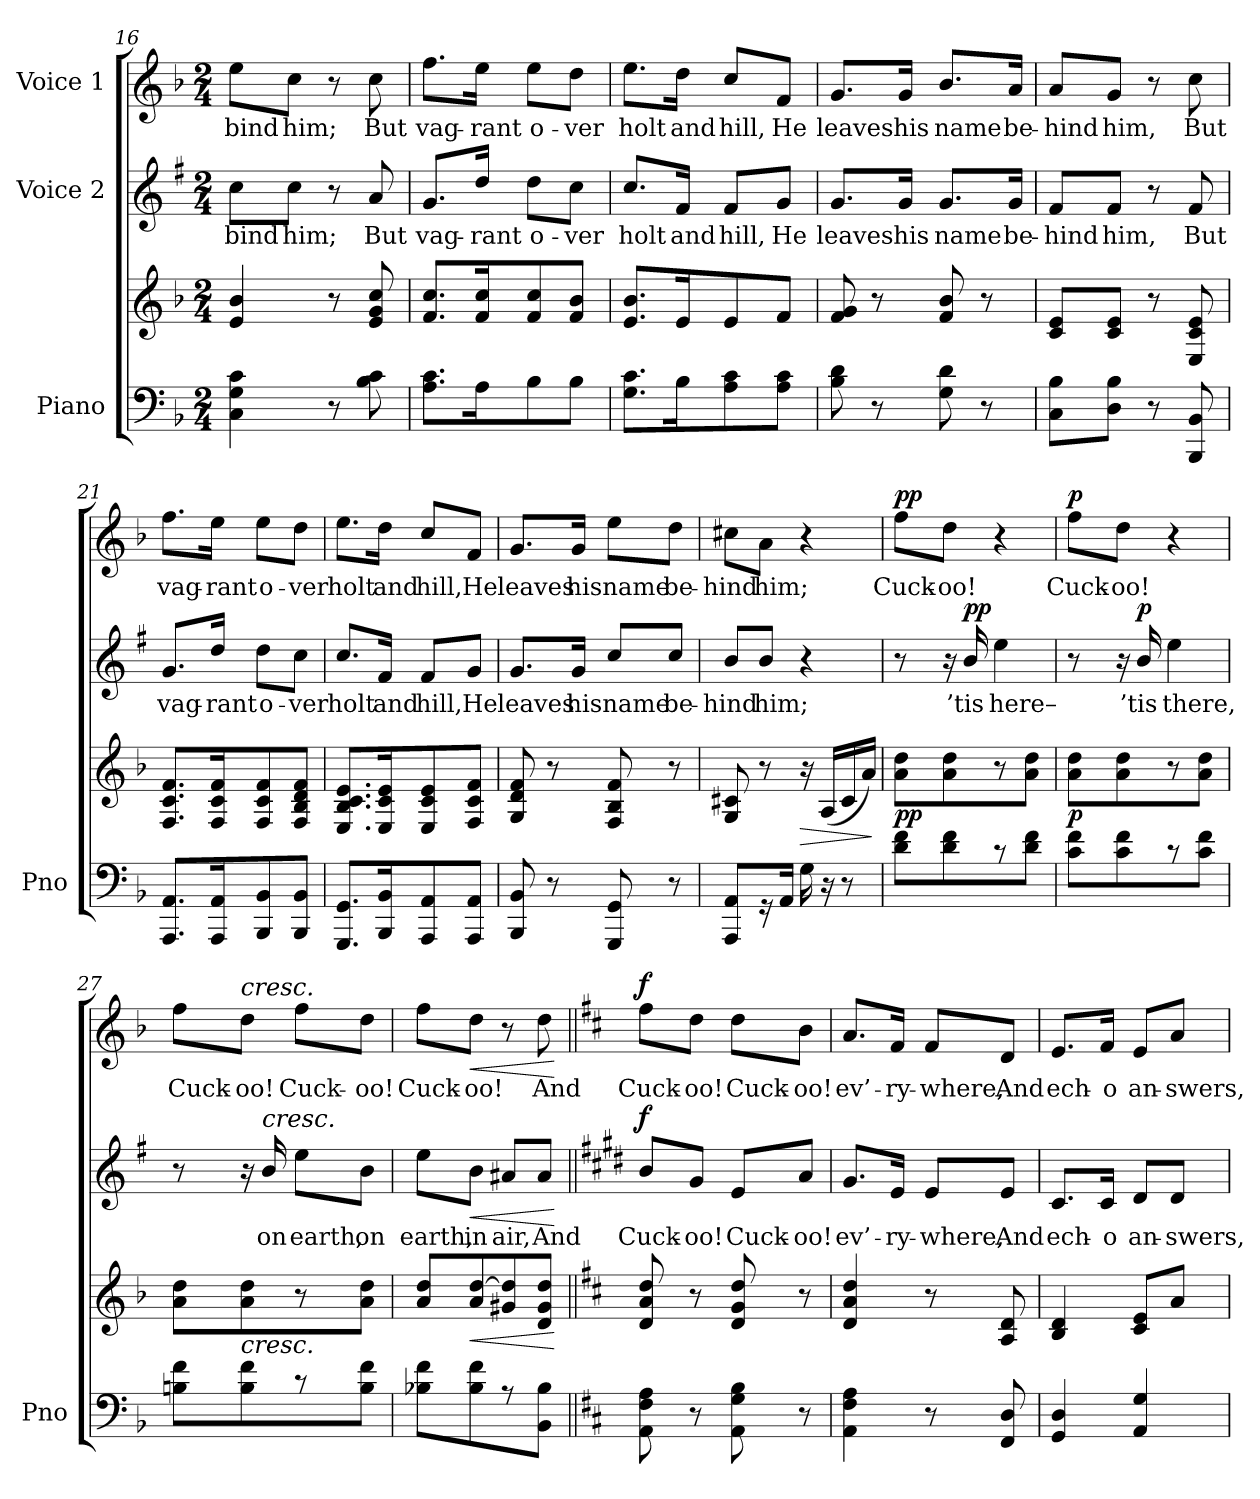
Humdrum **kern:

**kern	**kern	**dynam	**kern	**text	**dynam	**kern	**text	**dynam
*part3	*part3	*part3	*part2	*part2	*part2	*part1	*part1	*part1
*staff4	*staff3	*staff3/4	*staff2	*staff2	*staff2	*staff1	*staff1	*staff1
*I"Piano	*	*	*I"Voice 2	*	*	*I"Voice 1	*	*
*I'Pno	*	*	*	*	*	*	*	*
*clefF4	*clefG2	*	*clefG2	*	*	*clefG2	*	*
*	*	*	*ITrd1c2	*	*	*	*	*
*k[b-]	*k[b-]	*	*k[b-]	*	*	*k[b-]	*	*
*M2/4	*M2/4	*	*M2/4	*	*	*M2/4	*	*
=16	=16	=16	=16	=16	=16	=16	=16	=16
!	!	!	!	!LO:LY:b	!	!	!LO:LY:b	!
4C\ 4G\ 4c\	4e/ 4b-/	.	8b-\L	bind	.	8ee\L	bind	.
!	!	!	!	!LO:LY:b	!	!	!LO:LY:b	!
.	.	.	8b-\J	him;	.	8cc\J	him;	.
8r	8r	.	8r	.	.	8r	.	.
!	!	!	!	!LO:LY:b	!	!	!LO:LY:b	!
8B-\ 8c\	8e/ 8g/ 8cc/	.	8g/	But	.	8cc\	But	.
!!LO:LB:g=z
=17	=17	=17	=17	=17	=17	=17	=17	=17
!	!	!	!	!LO:LY:b	!	!	!LO:LY:b	!
8.A\ 8.c\L	8.f/ 8.cc/L	.	8.f/L	vag-	.	8.ff\L	vag-	.
!	!	!	!	!LO:LY:b	!	!	!LO:LY:b	!
16A\K	16f/ 16cc/K	.	16cc/Jk	-rant	.	16ee\Jk	-rant	.
!	!	!	!	!LO:LY:b	!	!	!LO:LY:b	!
8B-\	8f/ 8cc/	.	8cc\L	o-	.	8ee\L	o-	.
!	!	!	!	!LO:LY:b	!	!	!LO:LY:b	!
8B-\J	8f/ 8b-/J	.	8b-\J	-ver	.	8dd\J	-ver	.
=18	=18	=18	=18	=18	=18	=18	=18	=18
!	!	!	!	!LO:LY:b	!	!	!LO:LY:b	!
8.G\ 8.c\L	8.e/ 8.b-/L	.	8.b-/L	holt	.	8.ee\L	holt	.
!	!	!	!	!LO:LY:b	!	!	!LO:LY:b	!
16B-\K	16e/K	.	16e/Jk	and	.	16dd\Jk	and	.
!	!	!	!	!LO:LY:b	!	!	!LO:LY:b	!
8A\ 8c\	8e/	.	8e/L	hill,	.	8cc/L	hill,	.
!	!	!	!	!LO:LY:b	!	!	!LO:LY:b	!
8A\ 8c\J	8f/J	.	8f/J	He	.	8f/J	He	.
=19	=19	=19	=19	=19	=19	=19	=19	=19
!	!	!	!	!LO:LY:b	!	!	!LO:LY:b	!
8B-\ 8d\	8f/ 8g/	.	8.f/L	leaves	.	8.g/L	leaves	.
8r	8r	.	.	.	.	.	.	.
!	!	!	!	!LO:LY:b	!	!	!LO:LY:b	!
.	.	.	16f/Jk	his	.	16g/Jk	his	.
!	!	!	!	!LO:LY:b	!	!	!LO:LY:b	!
8G\ 8d\	8f/ 8b-/	.	8.f/L	name	.	8.b-/L	name	.
8r	8r	.	.	.	.	.	.	.
!	!	!	!	!LO:LY:b	!	!	!LO:LY:b	!
.	.	.	16f/Jk	be-	.	16a/Jk	be-	.
=20	=20	=20	=20	=20	=20	=20	=20	=20
!	!	!	!	!LO:LY:b	!	!	!LO:LY:b	!
8C\ 8B-\L	8c/ 8e/L	.	8e/L	-hind	.	8a/L	-hind	.
!	!	!	!	!LO:LY:b	!	!	!LO:LY:b	!
8D\ 8B-\J	8c/ 8e/J	.	8e/J	him,	.	8g/J	him,	.
8r	8r	.	8r	.	.	8r	.	.
!	!	!	!	!LO:LY:b	!	!	!LO:LY:b	!
8BBB-/ 8BB-/	8E/ 8c/ 8e/	.	8e/	But	.	8cc\	But	.
!!LO:LB:g=z
=21	=21	=21	=21	=21	=21	=21	=21	=21
!	!	!	!	!LO:LY:b	!	!	!LO:LY:b	!
8.AAA/ 8.AA/L	8.F/ 8.c/ 8.f/L	.	8.f/L	vag-	.	8.ff\L	vag-	.
!	!	!	!	!LO:LY:b	!	!	!LO:LY:b	!
16AAA/ 16AA/K	16F/ 16c/ 16f/K	.	16cc/Jk	-rant	.	16ee\Jk	-rant	.
!	!	!	!	!LO:LY:b	!	!	!LO:LY:b	!
8BBB-/ 8BB-/	8F/ 8c/ 8f/	.	8cc\L	o-	.	8ee\L	o-	.
!	!	!	!	!LO:LY:b	!	!	!LO:LY:b	!
8BBB-/ 8BB-/J	8F/ 8B-/ 8d/ 8f/J	.	8b-\J	-ver	.	8dd\J	-ver	.
=22	=22	=22	=22	=22	=22	=22	=22	=22
!	!	!	!	!LO:LY:b	!	!	!LO:LY:b	!
8.GGG/ 8.GG/L	8.E/ 8.B-/ 8.c/ 8.e/L	.	8.b-/L	holt	.	8.ee\L	holt	.
!	!	!	!	!LO:LY:b	!	!	!LO:LY:b	!
16BBB-/ 16BB-/K	16E/ 16c/ 16e/K	.	16e/Jk	and	.	16dd\Jk	and	.
!	!	!	!	!LO:LY:b	!	!	!LO:LY:b	!
8AAA/ 8AA/	8E/ 8c/ 8e/	.	8e/L	hill,	.	8cc/L	hill,	.
!	!	!	!	!LO:LY:b	!	!	!LO:LY:b	!
8AAA/ 8AA/J	8F/ 8c/ 8f/J	.	8f/J	He	.	8f/J	He	.
=23	=23	=23	=23	=23	=23	=23	=23	=23
!	!	!	!	!LO:LY:b	!	!	!LO:LY:b	!
8BBB-/ 8BB-/	8G/ 8d/ 8f/	.	8.f/L	leaves	.	8.g/L	leaves	.
8r	8r	.	.	.	.	.	.	.
!	!	!	!	!LO:LY:b	!	!	!LO:LY:b	!
.	.	.	16f/Jk	his	.	16g/Jk	his	.
!	!	!	!	!LO:LY:b	!	!	!LO:LY:b	!
8GGG/ 8GG/	8F/ 8B-/ 8f/	.	8b-/L	name	.	8ee\L	name	.
!	!	!	!	!LO:LY:b	!	!	!LO:LY:b	!
8r	8r	.	8b-/J	be-	.	8dd\J	be-	.
=24	=24	=24	=24	=24	=24	=24	=24	=24
!	!	!	!	!LO:LY:b	!	!	!LO:LY:b	!
8AAA/ 8AA/L	8G/ 8c#X/	.	8a/L	-hind	.	8cc#X\L	-hind	.
!	!	!	!	!LO:LY:b	!	!	!LO:LY:b	!
16r	8r	.	8a/J	him;	.	8a\J	him;	.
16AA/Jk	.	.	.	.	.	.	.	.
!	!	!LO:HP:b	!	!	!	!	!	!
16G\	16r	>	4r	.	.	4r	.	.
16r	(>16A/LL	.	.	.	.	.	.	.
8r	16c#/	.	.	.	.	.	.	.
.	16a/JJ)	.	.	.	.	.	.	.
.	.	]	.	.	.	.	.	.
!!LO:PB:g=z
=25	=25	=25	=25	=25	=25	=25	=25	=25
!	!	!LO:DY:b	!	!	!	!	!LO:LY:b	!LO:DY:a
8d\ 8f\L	8a\ 8dd\L	pp	8r	.	.	8ff\L	Cuck-	pp
!	!	!	!	!	!	!	!LO:LY:b	!
8d\ 8f\	8a\ 8dd\	.	16r	.	.	8dd\J	-oo!	.
!	!	!	!	!LO:LY:b	!LO:DY:a	!	!	!
.	.	.	16a/	’tis	pp	.	.	.
!	!	!	!	!LO:LY:b	!	!	!	!
8r	8r	.	4dd\	here–	.	4r	.	.
8d\ 8f\J	8a\ 8dd\J	.	.	.	.	.	.	.
=26	=26	=26	=26	=26	=26	=26	=26	=26
!	!	!LO:DY:b	!	!	!	!	!LO:LY:b	!LO:DY:a
8c\ 8f\L	8a\ 8dd\L	p	8r	.	.	8ff\L	Cuck-	p
!	!	!	!	!	!	!	!LO:LY:b	!
8c\ 8f\	8a\ 8dd\	.	16r	.	.	8dd\J	-oo!	.
!	!	!	!	!LO:LY:b	!LO:DY:a	!	!	!
.	.	.	16a/	’tis	p	.	.	.
!	!	!	!	!LO:LY:b	!	!	!	!
8r	8r	.	4dd\	there,	.	4r	.	.
8c\ 8f\J	8a\ 8dd\J	.	.	.	.	.	.	.
=27	=27	=27	=27	=27	=27	=27	=27	=27
!	!	!	!	!	!	!	!LO:LY:b	!
8Bn\ 8f\L	8a\ 8dd\L	.	8r	.	.	8ff\L	Cuck-	.
!	!	!	!	!	!	!LO:TX:a:i:t=cresc.	!	!
!	!LO:TX:b:i:t=cresc.	!	!	!	!	!	!	!
!	!	!	!	!	!	!	!LO:LY:b	!
8B\ 8f\	8a\ 8dd\	.	16r	.	.	8dd\J	-oo!	.
!	!	!	!LO:TX:a:i:t=cresc.	!	!	!	!	!
!	!	!	!	!LO:LY:b	!	!	!	!
.	.	.	16a/	on	.	.	.	.
!	!	!	!	!LO:LY:b	!	!	!LO:LY:b	!
8r	8r	.	8dd\L	earth,	.	8ff\L	Cuck-	.
!	!	!	!	!LO:LY:b	!	!	!LO:LY:b	!
8B\ 8f\J	8a\ 8dd\J	.	8a\J	on	.	8dd\J	-oo!	.
=28	=28	=28	=28	=28	=28	=28	=28	=28
!	!	!	!	!LO:LY:b	!	!	!LO:LY:b	!
8B-X\ 8f\L	8a/ 8dd/L	.	8dd\L	earth,	.	8ff\L	Cuck-	.
!	!	!LO:HP:b	!	!LO:LY:b	!LO:HP:b	!	!LO:LY:b	!LO:HP:b
8B-\ 8f\	8a/ [8dd/	<	8a\J	in	<	8dd\J	-oo!	<
!	!	!	!	!LO:LY:b	!	!	!	!
8r	8g#X/ 8dd/]	.	8g#X/L	air,	.	8r	.	.
!	!	!	!	!LO:LY:b	!	!	!LO:LY:b	!
8BB-\ 8B-\J	8d/ 8g#/ 8dd/J	.	8g#/J	And	.	8dd\	And	.
.	.	[	.	.	[	.	.	[
!!LO:LB:g=z
=29||	=29||	=29||	=29||	=29||	=29||	=29||	=29||	=29||
*k[f#c#]	*k[f#c#]	*	*k[f#c#]	*	*	*k[f#c#]	*	*
!	!	!	!	!LO:LY:b	!LO:DY:a	!	!LO:LY:b	!LO:DY:a
8AA\ 8F#\ 8A\	8d/ 8a/ 8dd/	.	8a/L	Cuck-	f	8ff#\L	Cuck-	f
!	!	!	!	!LO:LY:b	!	!	!LO:LY:b	!
8r	8r	.	8f#/J	-oo!	.	8dd\J	-oo!	.
!	!	!	!	!LO:LY:b	!	!	!LO:LY:b	!
8AA\ 8G\ 8B\	8d/ 8g/ 8dd/	.	8d/L	Cuck-	.	8dd\L	Cuck-	.
!	!	!	!	!LO:LY:b	!	!	!LO:LY:b	!
8r	8r	.	8g/J	-oo!	.	8b\J	-oo!	.
=30	=30	=30	=30	=30	=30	=30	=30	=30
!	!	!	!	!LO:LY:b	!	!	!LO:LY:b	!
4AA\ 4F#\ 4A\	4d/ 4a/ 4dd/	.	8.f#/L	ev’-	.	8.a/L	ev’-	.
!	!	!	!	!LO:LY:b	!	!	!LO:LY:b	!
.	.	.	16d/Jk	-ry-	.	16f#/Jk	-ry-	.
!	!	!	!	!LO:LY:b	!	!	!LO:LY:b	!
8r	8r	.	8d/L	-where,	.	8f#/L	-where,	.
!	!	!	!	!LO:LY:b	!	!	!LO:LY:b	!
8FF#/ 8D/	8A/ 8d/	.	8d/J	And	.	8d/J	And	.
=31	=31	=31	=31	=31	=31	=31	=31	=31
!	!	!	!	!LO:LY:b	!	!	!LO:LY:b	!
4GG/ 4D/	4B/ 4d/	.	8.B/L	ech-	.	8.e/L	ech-	.
!	!	!	!	!LO:LY:b	!	!	!LO:LY:b	!
.	.	.	16B/Jk	-o	.	16f#/Jk	-o	.
!	!	!	!	!LO:LY:b	!	!	!LO:LY:b	!
4AA/ 4G/	8c#/ 8e/L	.	8c#/L	an-	.	8e/L	an-	.
!	!	!	!	!LO:LY:b	!	!	!LO:LY:b	!
.	8a/J	.	8c#/J	-swers,	.	8a/J	-swers,	.
=	=	=	=	=	=	=	=	=
*-	*-	*-	*-	*-	*-	*-	*-	*-
